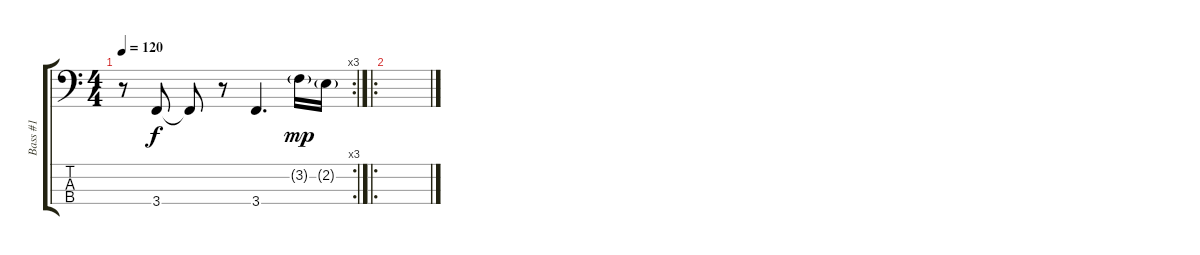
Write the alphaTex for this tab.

\track ("Bass #1" "Bass #1") {instrument electricbasspick}
\staff {score tabs}
\tuning (G2 D2 A1 D1) {hide}
\rc 3
\ts (4 4)
\tempo 120
\clef f4
\ks c
r.8{dy f} 3.4.8 3.4{t}.8 r.8 3.4.4{d} 3.2{g}.16{dy mp} 2.2{g}.16 |
\ro
